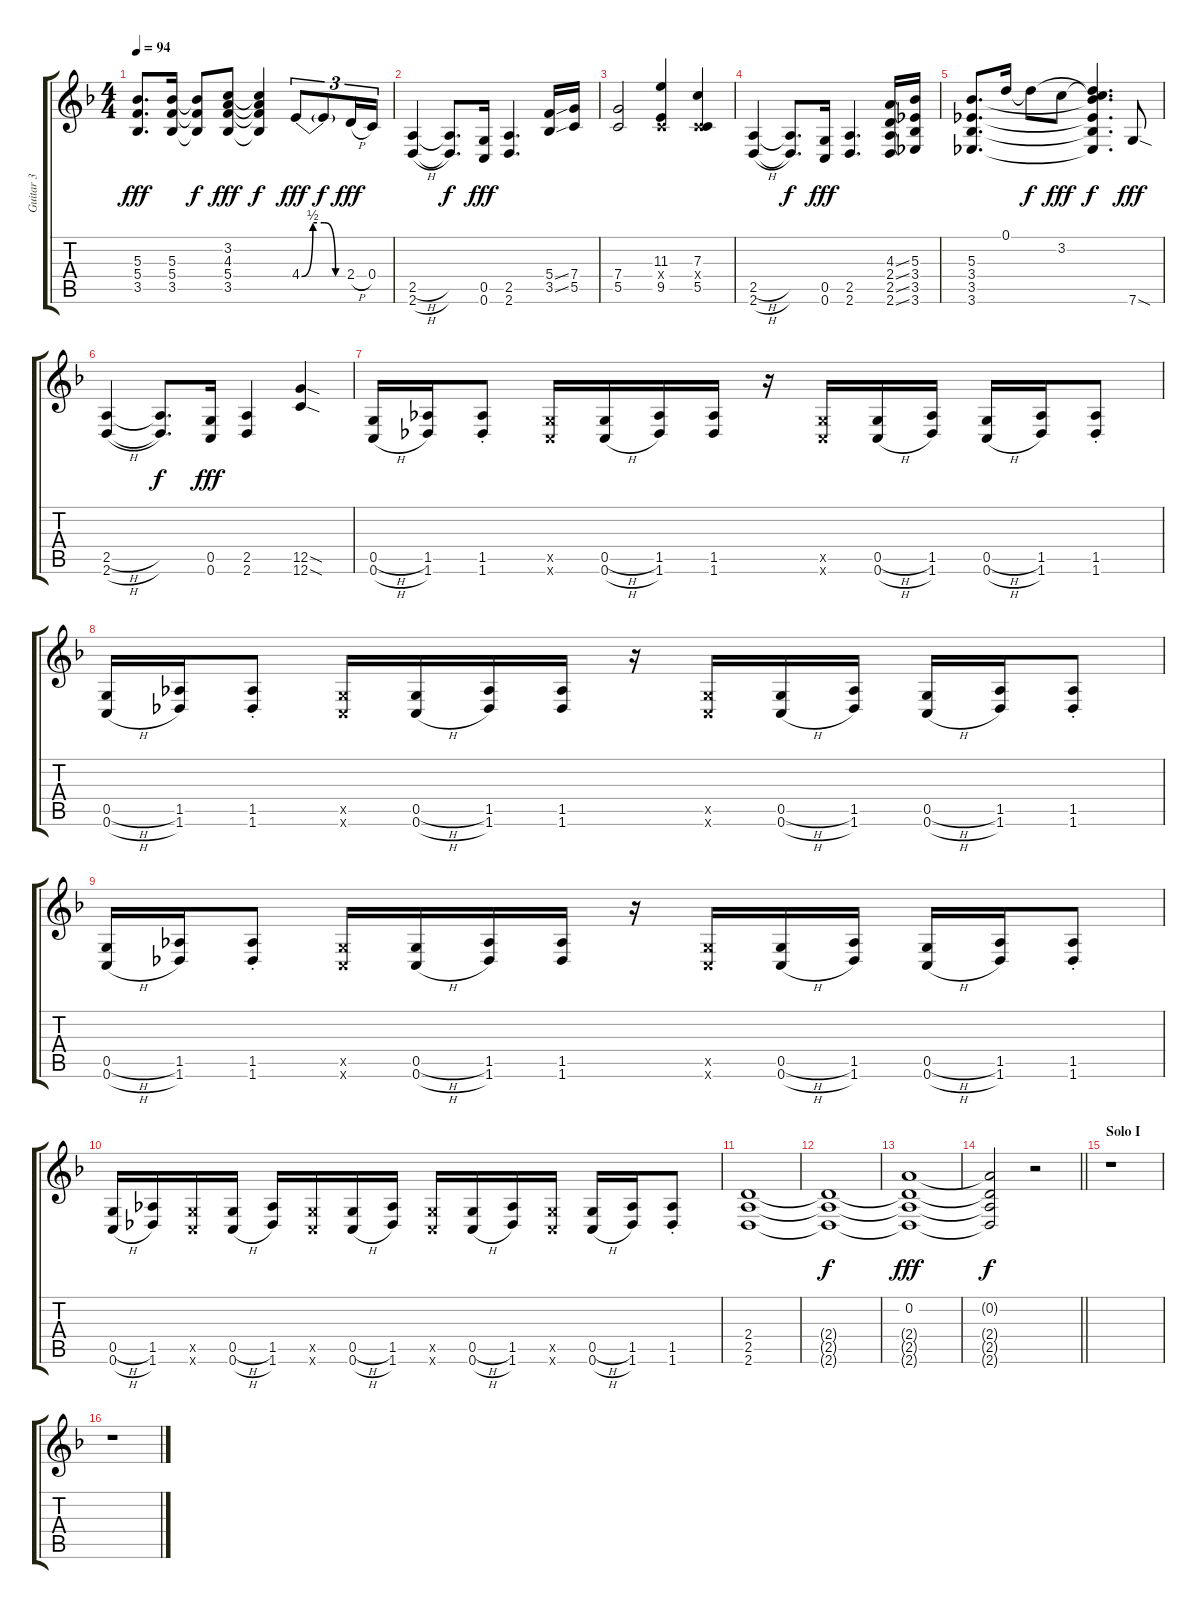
\track ("Guitar 3" "Guitar 3") {instrument distortionguitar}
\staff {score tabs}
\tuning (D4 A3 F3 C3 G2 C2) {hide}
\ts (4 4)
\tempo 94
\clef g2
\ks f
(5.3 5.4 3.5).8{d dy fff} (5.3 5.4 3.5).16 (5.3{t} 5.4{t} 3.5{t}).8{dy f} (3.2 4.3 5.4 3.5).8{dy fff} (3.2{t} 4.3{t} 5.4{t} 3.5{t}).4{dy f} 4.4{be (custom 0 0 15 2 30 2 45 0 60 0)}.8{tu (3 2) dy fff} 4.4{t}.8{tu (3 2) dy f} 2.4{h}.16{tu (3 2) dy fff} 0.4.16{tu (3 2)} |
(2.5{h} 2.6{h}).4 (2.5{t} 2.6{t}).8{d dy f} (0.5 0.6).16{dy fff} (2.5 2.6).4{d} (5.4{ss} 3.5{ss}).16 (7.4 5.5).16 |
(7.4 5.5).2 (11.3 0.4{x} 9.5).4 (7.3 0.4{x} 5.5).4 |
(2.5{h} 2.6{h}).4 (2.5{t} 2.6{t}).8{d dy f} (0.5 0.6).16{dy fff} (2.5 2.6).4{d} (4.3{ss} 2.4{ss} 2.5{ss} 2.6{ss}).16 (5.3 3.4 3.5 3.6).16 |
(5.3 3.4 3.5 3.6).8{d} 0.1.16 0.1{t}.8{dy f} 3.2.8{dy fff} (0.1{t} 3.2{t} 5.3{t} 3.4{t} 3.5{t} 3.6{t}).4{d dy f} 7.6{sod}.8{dy fff} |
(2.5{h} 2.6{h}).4 (2.5{t} 2.6{t}).8{d dy f} (0.5 0.6).16{dy fff} (2.5 2.6).4 (12.5{sod} 12.6{sod}).4 |
(0.5{h} 0.6{h}).16 (1.5 1.6).16 (1.5{st} 1.6{st}).8 (0.5{x} 0.6{x}).16 (0.5{h} 0.6{h}).16 (1.5 1.6).16 (1.5 1.6).16 r.16 (0.5{x} 0.6{x}).16 (0.5{h} 0.6{h}).16 (1.5 1.6).16 (0.5{h} 0.6{h}).16 (1.5 1.6).16 (1.5{st} 1.6{st}).8 |
(0.5{h} 0.6{h}).16 (1.5 1.6).16 (1.5{st} 1.6{st}).8 (0.5{x} 0.6{x}).16 (0.5{h} 0.6{h}).16 (1.5 1.6).16 (1.5 1.6).16 r.16 (0.5{x} 0.6{x}).16 (0.5{h} 0.6{h}).16 (1.5 1.6).16 (0.5{h} 0.6{h}).16 (1.5 1.6).16 (1.5{st} 1.6{st}).8 |
(0.5{h} 0.6{h}).16 (1.5 1.6).16 (1.5{st} 1.6{st}).8 (0.5{x} 0.6{x}).16 (0.5{h} 0.6{h}).16 (1.5 1.6).16 (1.5 1.6).16 r.16 (0.5{x} 0.6{x}).16 (0.5{h} 0.6{h}).16 (1.5 1.6).16 (0.5{h} 0.6{h}).16 (1.5 1.6).16 (1.5{st} 1.6{st}).8 |
(0.5{h} 0.6{h}).16 (1.5 1.6).16 (0.5{x} 0.6{x}).16 (0.5{h} 0.6{h}).16 (1.5 1.6).16 (0.5{x} 0.6{x}).16 (0.5{h} 0.6{h}).16 (1.5 1.6).16 (0.5{x} 0.6{x}).16 (0.5{h} 0.6{h}).16 (1.5 1.6).16 (0.5{x} 0.6{x}).16 (0.5{h} 0.6{h}).16 (1.5 1.6).16 (1.5{st} 1.6{st}).8 |
(2.4 2.5 2.6).1 |
(2.4{t} 2.5{t} 2.6{t}).1{dy f} |
(0.2 2.4{t} 2.5{t} 2.6{t}).1{dy fff} |
\barLineRight lightlight
(0.2{t} 2.4{t} 2.5{t} 2.6{t}).2{dy f} r.2 |
\section ("" "Solo I")
r.1 |
r.1
